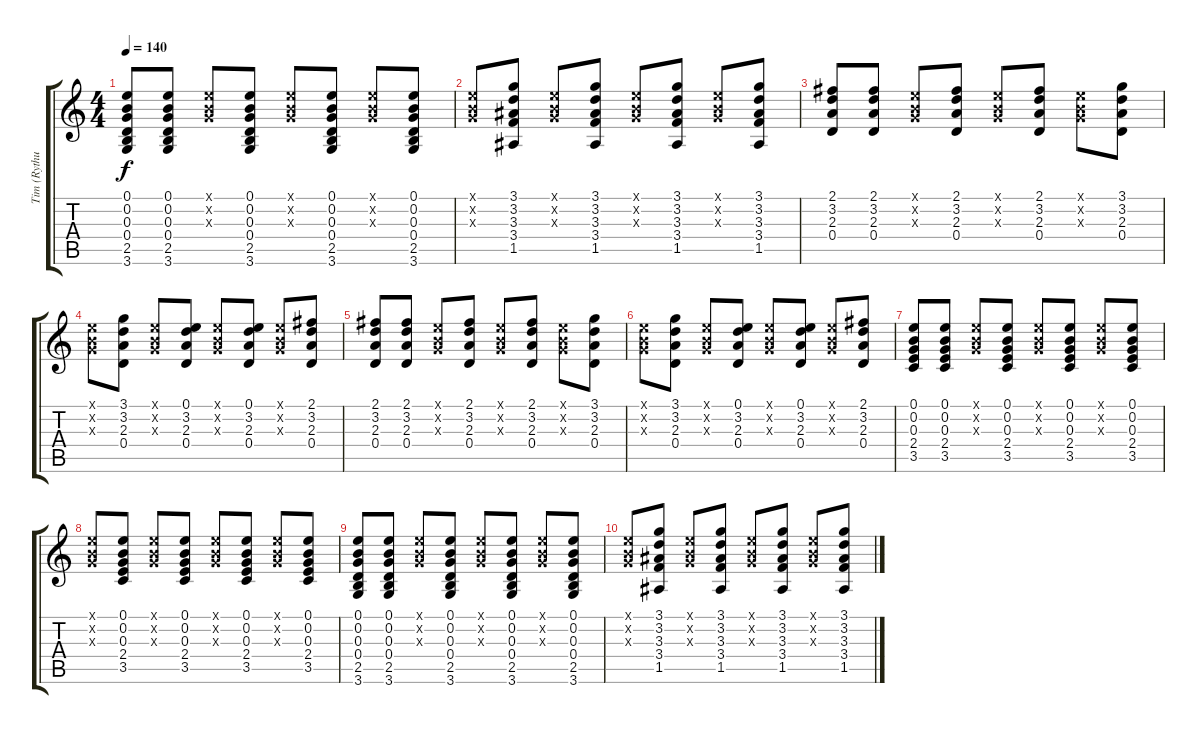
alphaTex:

\track ("Tim (Rythum)" "Tim (Rythu") {instrument acousticguitarsteel}
\staff {score tabs}
\tuning (E4 B3 G3 D3 A2 E2) {hide}
\ts (4 4)
\tempo 140
\clef g2
\ks c
(0.1 0.2 0.3 0.4 2.5 3.6).8{dy f} (0.1 0.2 0.3 0.4 2.5 3.6).8 (0.1{x} 0.2{x} 0.3{x}).8 (0.1 0.2 0.3 0.4 2.5 3.6).8 (0.1{x} 0.2{x} 0.3{x}).8 (0.1 0.2 0.3 0.4 2.5 3.6).8 (0.1{x} 0.2{x} 0.3{x}).8 (0.1 0.2 0.3 0.4 2.5 3.6).8 |
(0.1{x} 0.2{x} 0.3{x}).8 (3.1 3.2 3.3 3.4 1.5).8 (0.1{x} 0.2{x} 0.3{x}).8 (3.1 3.2 3.3 3.4 1.5).8 (0.1{x} 0.2{x} 0.3{x}).8 (3.1 3.2 3.3 3.4 1.5).8 (0.1{x} 0.2{x} 0.3{x}).8 (3.1 3.2 3.3 3.4 1.5).8 |
(2.1 3.2 2.3 0.4).8{volume 10} (2.1 3.2 2.3 0.4).8 (0.1{x} 0.2{x} 0.3{x}).8 (2.1 3.2 2.3 0.4).8 (0.1{x} 0.2{x} 0.3{x}).8 (2.1 3.2 2.3 0.4).8 (0.1{x} 0.2{x} 0.3{x}).8 (3.1 3.2 2.3 0.4).8 |
(0.1{x} 0.2{x} 0.3{x}).8 (3.1 3.2 2.3 0.4).8 (0.1{x} 0.2{x} 0.3{x}).8 (0.1 3.2 2.3 0.4).8 (0.1{x} 0.2{x} 0.3{x}).8 (0.1 3.2 2.3 0.4).8 (0.1{x} 0.2{x} 0.3{x}).8 (2.1 3.2 2.3 0.4).8 |
(2.1 3.2 2.3 0.4).8 (2.1 3.2 2.3 0.4).8 (0.1{x} 0.2{x} 0.3{x}).8 (2.1 3.2 2.3 0.4).8 (0.1{x} 0.2{x} 0.3{x}).8 (2.1 3.2 2.3 0.4).8 (0.1{x} 0.2{x} 0.3{x}).8 (3.1 3.2 2.3 0.4).8 |
(0.1{x} 0.2{x} 0.3{x}).8 (3.1 3.2 2.3 0.4).8 (0.1{x} 0.2{x} 0.3{x}).8 (0.1 3.2 2.3 0.4).8 (0.1{x} 0.2{x} 0.3{x}).8 (0.1 3.2 2.3 0.4).8 (0.1{x} 0.2{x} 0.3{x}).8 (2.1 3.2 2.3 0.4).8 |
(0.1 0.2 0.3 2.4 3.5).8 (0.1 0.2 0.3 2.4 3.5).8 (0.1{x} 0.2{x} 0.3{x}).8 (0.1 0.2 0.3 2.4 3.5).8 (0.1{x} 0.2{x} 0.3{x}).8 (0.1 0.2 0.3 2.4 3.5).8 (0.1{x} 0.2{x} 0.3{x}).8 (0.1 0.2 0.3 2.4 3.5).8 |
(0.1{x} 0.2{x} 0.3{x}).8 (0.1 0.2 0.3 2.4 3.5).8 (0.1{x} 0.2{x} 0.3{x}).8 (0.1 0.2 0.3 2.4 3.5).8 (0.1{x} 0.2{x} 0.3{x}).8 (0.1 0.2 0.3 2.4 3.5).8 (0.1{x} 0.2{x} 0.3{x}).8 (0.1 0.2 0.3 2.4 3.5).8 |
(0.1 0.2 0.3 0.4 2.5 3.6).8 (0.1 0.2 0.3 0.4 2.5 3.6).8 (0.1{x} 0.2{x} 0.3{x}).8 (0.1 0.2 0.3 0.4 2.5 3.6).8 (0.1{x} 0.2{x} 0.3{x}).8 (0.1 0.2 0.3 0.4 2.5 3.6).8 (0.1{x} 0.2{x} 0.3{x}).8 (0.1 0.2 0.3 0.4 2.5 3.6).8 |
(0.1{x} 0.2{x} 0.3{x}).8 (3.1 3.2 3.3 3.4 1.5).8 (0.1{x} 0.2{x} 0.3{x}).8 (3.1 3.2 3.3 3.4 1.5).8 (0.1{x} 0.2{x} 0.3{x}).8 (3.1 3.2 3.3 3.4 1.5).8 (0.1{x} 0.2{x} 0.3{x}).8 (3.1 3.2 3.3 3.4 1.5).8
